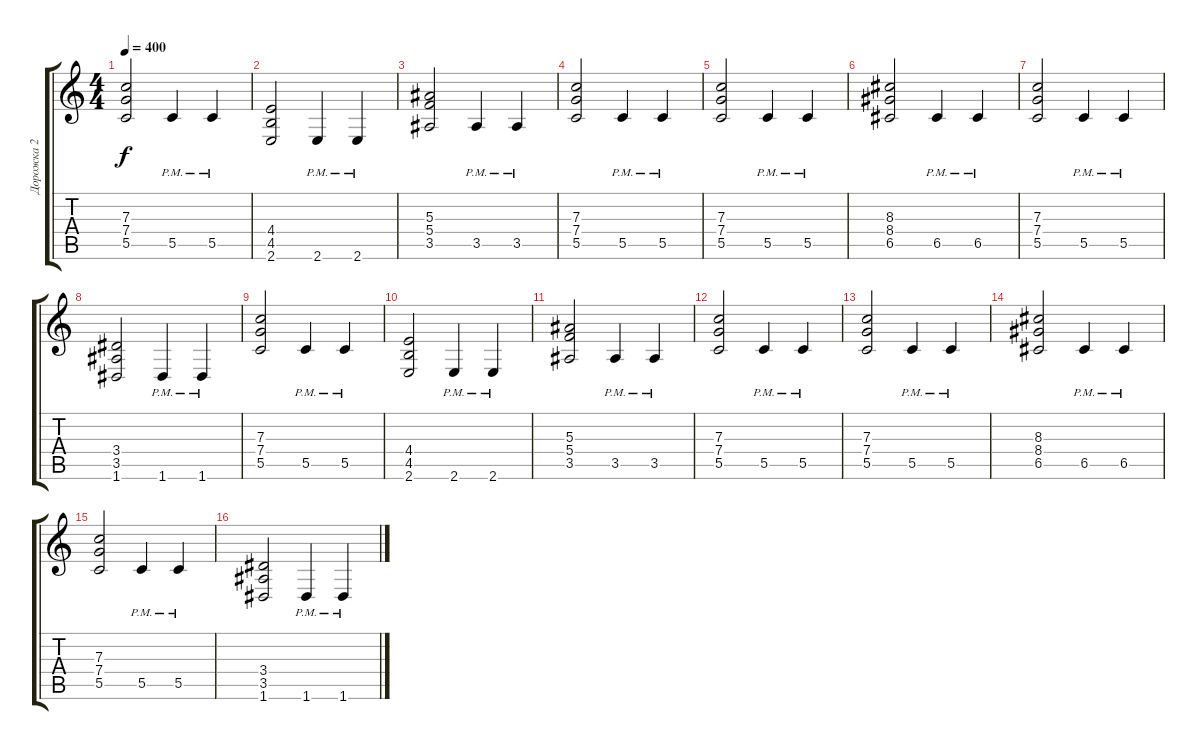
\track ("Дорожка 2" "Дорожка 2") {instrument overdrivenguitar}
\staff {score tabs}
\tuning (D4 A3 F3 C3 G2 D2) {hide}
\ts (4 4)
\tempo 400
\clef g2
\ks c
(7.3 7.4 5.5).2{dy f} 5.5{pm}.4 5.5{pm}.4 |
(4.4 4.5 2.6).2 2.6{pm}.4 2.6{pm}.4 |
(5.3 5.4 3.5).2 3.5{pm}.4 3.5{pm}.4 |
(7.3 7.4 5.5).2 5.5{pm}.4 5.5{pm}.4 |
(7.3 7.4 5.5).2 5.5{pm}.4 5.5{pm}.4 |
(8.3 8.4 6.5).2 6.5{pm}.4 6.5{pm}.4 |
(7.3 7.4 5.5).2 5.5{pm}.4 5.5{pm}.4 |
(3.4 3.5 1.6).2 1.6{pm}.4 1.6{pm}.4 |
(7.3 7.4 5.5).2 5.5{pm}.4 5.5{pm}.4 |
(4.4 4.5 2.6).2 2.6{pm}.4 2.6{pm}.4 |
(5.3 5.4 3.5).2 3.5{pm}.4 3.5{pm}.4 |
(7.3 7.4 5.5).2 5.5{pm}.4 5.5{pm}.4 |
(7.3 7.4 5.5).2 5.5{pm}.4 5.5{pm}.4 |
(8.3 8.4 6.5).2 6.5{pm}.4 6.5{pm}.4 |
(7.3 7.4 5.5).2 5.5{pm}.4 5.5{pm}.4 |
(3.4 3.5 1.6).2 1.6{pm}.4 1.6{pm}.4
